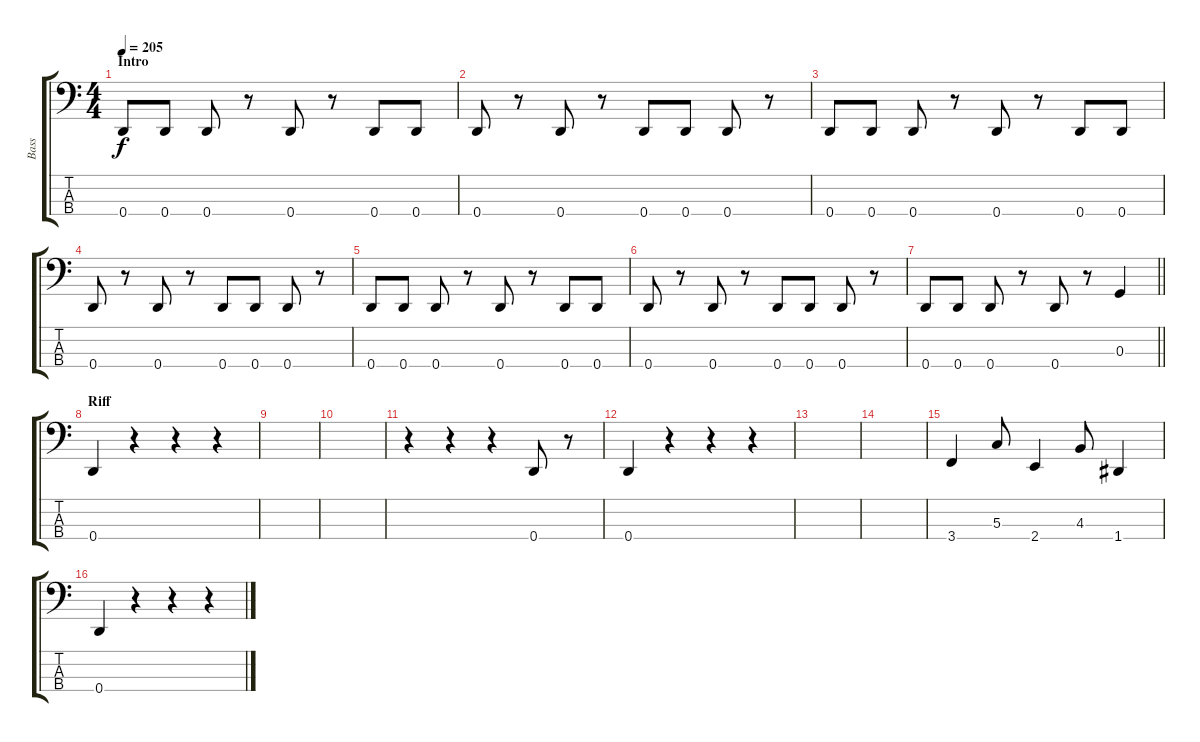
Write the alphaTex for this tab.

\track ("Bass" "Bass") {instrument electricbassfinger}
\staff {score tabs}
\tuning (F2 C2 G1 D1) {hide}
\ts (4 4)
\section ("" "Intro")
\tempo 205
\clef f4
\ks c
0.4.8{dy f instrument electricbassfinger} 0.4.8 0.4.8 r.8 0.4.8 r.8 0.4.8 0.4.8 |
0.4.8 r.8 0.4.8 r.8 0.4.8 0.4.8 0.4.8 r.8 |
0.4.8 0.4.8 0.4.8 r.8 0.4.8 r.8 0.4.8 0.4.8 |
0.4.8 r.8 0.4.8 r.8 0.4.8 0.4.8 0.4.8 r.8 |
0.4.8 0.4.8 0.4.8 r.8 0.4.8 r.8 0.4.8 0.4.8 |
0.4.8 r.8 0.4.8 r.8 0.4.8 0.4.8 0.4.8 r.8 |
\barLineRight lightlight
0.4.8 0.4.8 0.4.8 r.8 0.4.8 r.8 0.3.4 |
\section ("" "Riff")
0.4.4 r.4 r.4 r.4 |
|
|
r.4 r.4 r.4 0.4.8 r.8 |
0.4.4 r.4 r.4 r.4 |
|
|
3.4.4 5.3.8 2.4.4 4.3.8 1.4.4 |
0.4.4 r.4 r.4 r.4
